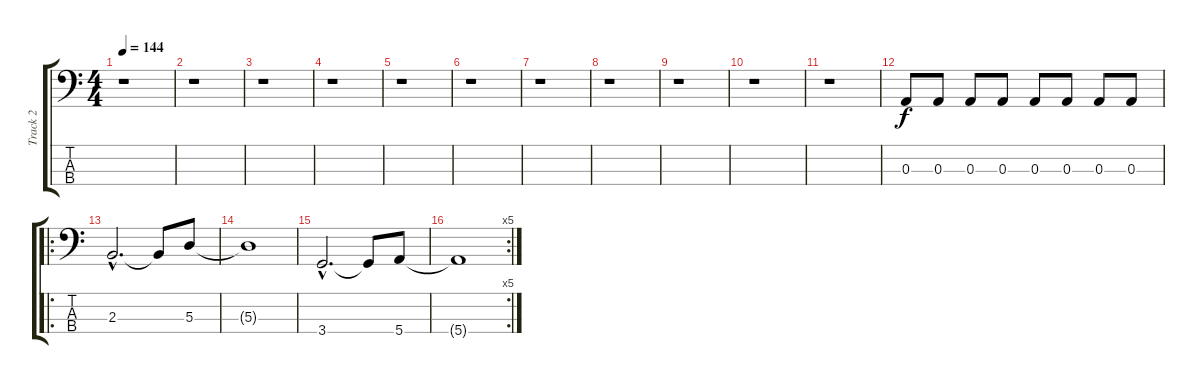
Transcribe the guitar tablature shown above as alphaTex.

\track ("Track 2" "Track 2") {instrument electricbassfinger}
\staff {score tabs}
\tuning (G2 D2 A1 E1) {hide}
\ts (4 4)
\tempo 144
\clef f4
\ks c
r.1{dy f instrument electricbassfinger} |
r.1 |
r.1 |
r.1 |
r.1 |
r.1 |
r.1 |
r.1 |
r.1 |
r.1 |
r.1 |
0.3.8 0.3.8 0.3.8 0.3.8 0.3.8 0.3.8 0.3.8 0.3.8 |
\ro
2.3{hac}.2{d} 2.3{t}.8 5.3.8 |
5.3{t}.1 |
3.4{hac}.2{d} 3.4{t}.8 5.4.8 |
\rc 5
5.4{t}.1
